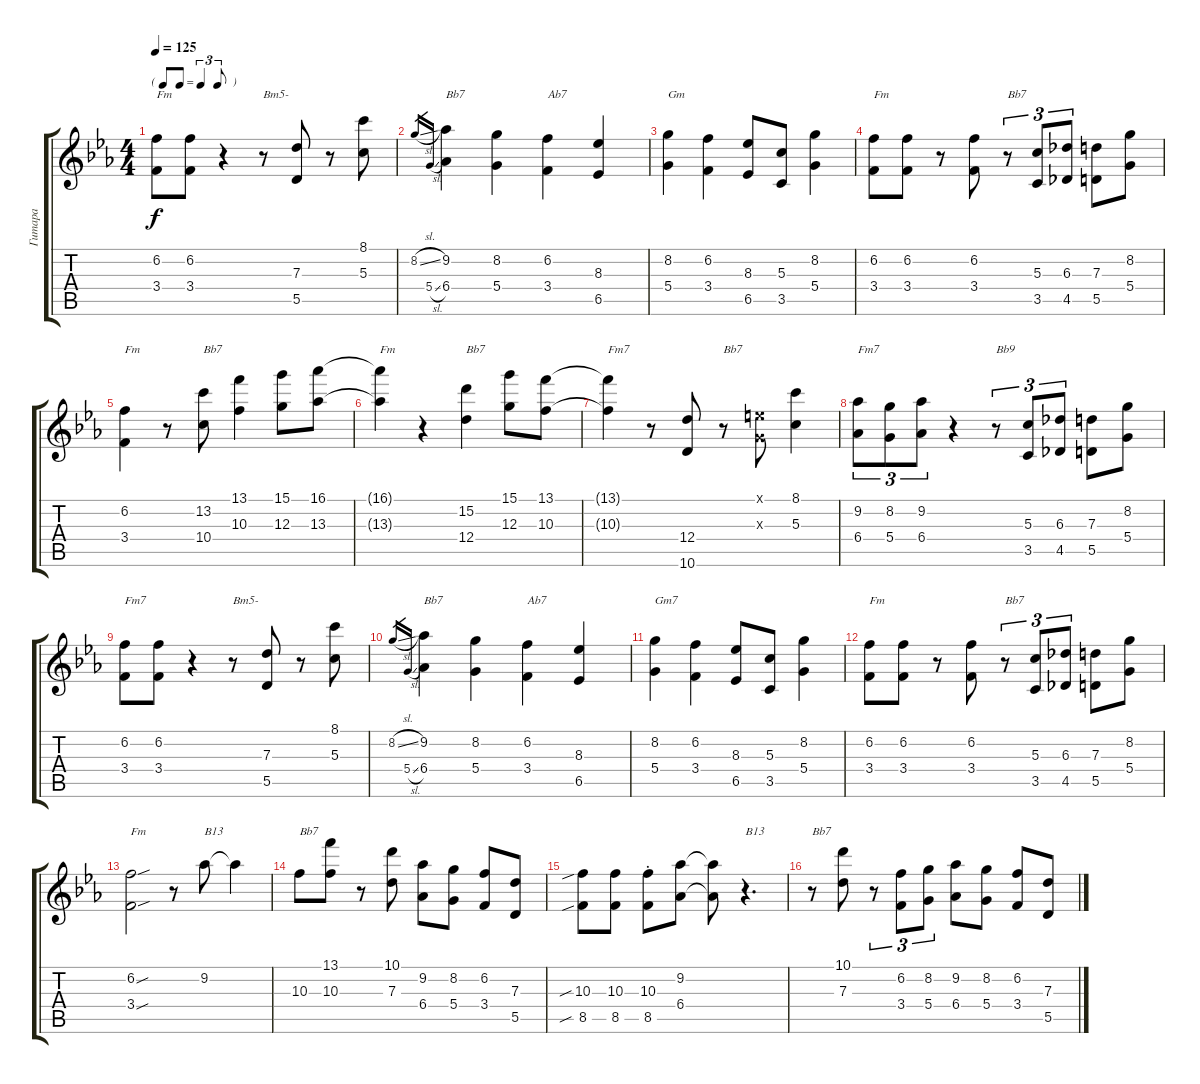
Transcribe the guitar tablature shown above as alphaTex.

\track ("Гитара" "Гитара") {instrument electricguitarjazz}
\staff {score tabs}
\tuning (E4 B3 G3 D3 A2 E2) {hide}
\ts (4 4)
\tf triplet8th
\tempo 125
\clef g2
\ks eb
(6.2 3.4).8{txt "Fm" dy f} (6.2 3.4).8 r.4 r.8{txt "Bm5-"} (7.3 5.5).8 r.8 (8.1 5.3).8 |
8.2{sl}.16{gr} 5.4{sl}.16{gr} (9.2 6.4).4{txt "Bb7"} (8.2 5.4).4 (6.2 3.4).4{txt "Ab7"} (8.3 6.5).4 |
(8.2 5.4).4{txt "Gm"} (6.2 3.4).4 (8.3 6.5).8 (5.3 3.5).8 (8.2 5.4).4 |
(6.2 3.4).8{txt "Fm"} (6.2 3.4).8 r.8 (6.2 3.4).8 r.8{tu (3 2) txt "Bb7"} (5.3 3.5).8{tu (3 2)} (6.3 4.5).8{tu (3 2)} (7.3 5.5).8 (8.2 5.4).8 |
(6.2 3.4).4{txt "Fm"} r.8 (13.2 10.4).8{txt "Bb7"} (13.1 10.3).4 (15.1 12.3).8 (16.1 13.3).8 |
(16.1{t} 13.3{t}).4{txt "Fm"} r.4 (15.2 12.4).4{txt "Bb7"} (15.1 12.3).8 (13.1 10.3).8 |
(13.1{t} 10.3{t}).4{txt "Fm7"} r.8 (12.4 10.6).8 r.8{txt "Bb7"} (0.1{x} 0.3{x}).8 (8.1 5.3).4 |
(9.2 6.4).8{tu (3 2) txt "Fm7"} (8.2 5.4).8{tu (3 2)} (9.2 6.4).8{tu (3 2)} r.4 r.8{tu (3 2) txt "Bb9"} (5.3 3.5).8{tu (3 2)} (6.3 4.5).8{tu (3 2)} (7.3 5.5).8 (8.2 5.4).8 |
(6.2 3.4).8{txt "Fm7"} (6.2 3.4).8 r.4 r.8{txt "Bm5-"} (7.3 5.5).8 r.8 (8.1 5.3).8 |
8.2{sl}.16{gr} 5.4{sl}.16{gr} (9.2 6.4).4{txt "Bb7"} (8.2 5.4).4 (6.2 3.4).4{txt "Ab7"} (8.3 6.5).4 |
(8.2 5.4).4{txt "Gm7"} (6.2 3.4).4 (8.3 6.5).8 (5.3 3.5).8 (8.2 5.4).4 |
(6.2 3.4).8{txt "Fm"} (6.2 3.4).8 r.8 (6.2 3.4).8 r.8{tu (3 2) txt "Bb7"} (5.3 3.5).8{tu (3 2)} (6.3 4.5).8{tu (3 2)} (7.3 5.5).8 (8.2 5.4).8 |
(6.2{sou} 3.4{sou}).2{txt "Fm"} r.8 9.2.8{txt "B13"} 9.2{t}.4 |
10.3.8{txt "Bb7"} (13.1 10.3).8 r.8 (10.1 7.3).8 (9.2 6.4).8 (8.2 5.4).8 (6.2 3.4).8 (7.3 5.5).8 |
(10.3{sib} 8.5{sib}).8 (10.3 8.5).8 (10.3{st} 8.5{st}).8 (9.2 6.4).8 (9.2{t} 6.4{t}).8 r.4{d txt "B13"} |
r.8{txt "Bb7"} (10.1 7.3).8 r.8{tu (3 2)} (6.2 3.4).8{tu (3 2)} (8.2 5.4).8{tu (3 2)} (9.2 6.4).8 (8.2 5.4).8 (6.2 3.4).8 (7.3 5.5).8
